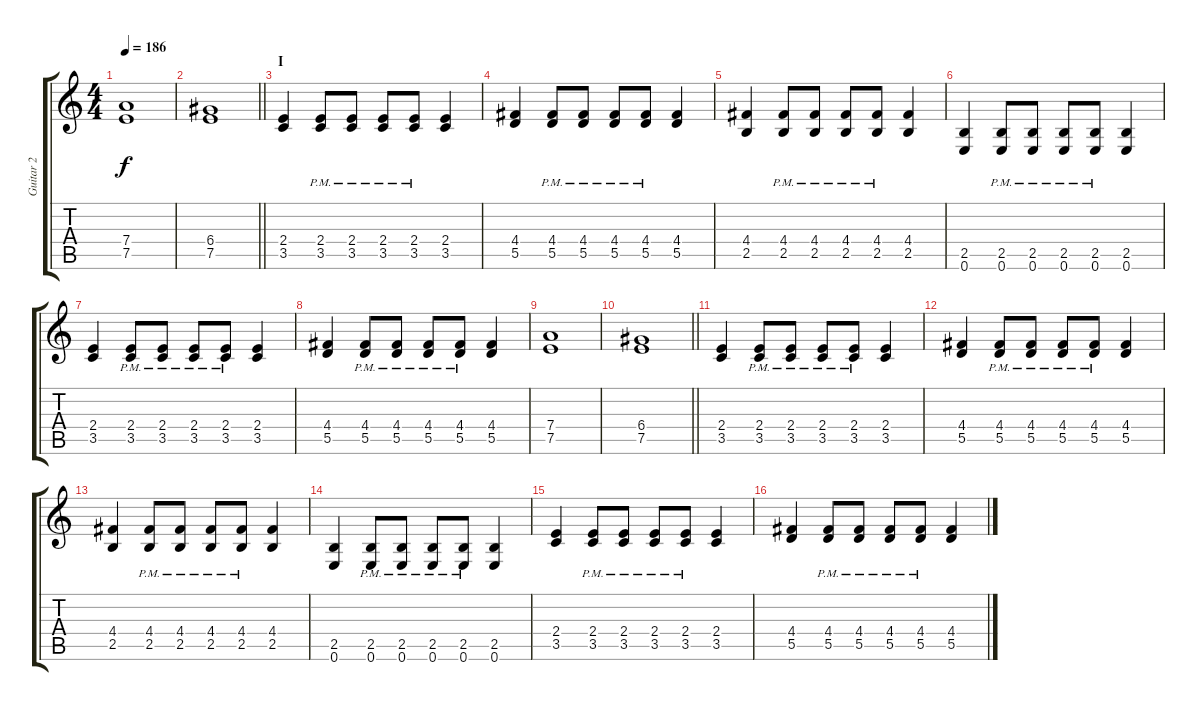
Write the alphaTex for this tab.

\track ("Guitar 2" "Guitar 2") {instrument electricguitarclean}
\staff {score tabs}
\tuning (E4 B3 G3 D3 A2 E2) {hide}
\ts (4 4)
\tempo 186
\clef g2
\ks c
(7.4 7.5).1{dy f} |
\barLineRight lightlight
(6.4 7.5).1 |
\section ("" "I")
(2.4 3.5).4 (2.4{pm} 3.5{pm}).8 (2.4{pm} 3.5{pm}).8 (2.4{pm} 3.5{pm}).8 (2.4{pm} 3.5{pm}).8 (2.4 3.5).4 |
(4.4 5.5).4 (4.4{pm} 5.5{pm}).8 (4.4{pm} 5.5{pm}).8 (4.4{pm} 5.5{pm}).8 (4.4{pm} 5.5{pm}).8 (4.4 5.5).4 |
(4.4 2.5).4 (4.4{pm} 2.5{pm}).8 (4.4{pm} 2.5{pm}).8 (4.4{pm} 2.5{pm}).8 (4.4{pm} 2.5{pm}).8 (4.4 2.5).4 |
(2.5 0.6).4 (2.5{pm} 0.6{pm}).8 (2.5{pm} 0.6{pm}).8 (2.5{pm} 0.6{pm}).8 (2.5{pm} 0.6{pm}).8 (2.5 0.6).4 |
(2.4 3.5).4 (2.4{pm} 3.5{pm}).8 (2.4{pm} 3.5{pm}).8 (2.4{pm} 3.5{pm}).8 (2.4{pm} 3.5{pm}).8 (2.4 3.5).4 |
(4.4 5.5).4 (4.4{pm} 5.5{pm}).8 (4.4{pm} 5.5{pm}).8 (4.4{pm} 5.5{pm}).8 (4.4{pm} 5.5{pm}).8 (4.4 5.5).4 |
(7.4 7.5).1 |
\barLineRight lightlight
(6.4 7.5).1 |
(2.4 3.5).4 (2.4{pm} 3.5{pm}).8 (2.4{pm} 3.5{pm}).8 (2.4{pm} 3.5{pm}).8 (2.4{pm} 3.5{pm}).8 (2.4 3.5).4 |
(4.4 5.5).4 (4.4{pm} 5.5{pm}).8 (4.4{pm} 5.5{pm}).8 (4.4{pm} 5.5{pm}).8 (4.4{pm} 5.5{pm}).8 (4.4 5.5).4 |
(4.4 2.5).4 (4.4{pm} 2.5{pm}).8 (4.4{pm} 2.5{pm}).8 (4.4{pm} 2.5{pm}).8 (4.4{pm} 2.5{pm}).8 (4.4 2.5).4 |
(2.5 0.6).4 (2.5{pm} 0.6{pm}).8 (2.5{pm} 0.6{pm}).8 (2.5{pm} 0.6{pm}).8 (2.5{pm} 0.6{pm}).8 (2.5 0.6).4 |
(2.4 3.5).4 (2.4{pm} 3.5{pm}).8 (2.4{pm} 3.5{pm}).8 (2.4{pm} 3.5{pm}).8 (2.4{pm} 3.5{pm}).8 (2.4 3.5).4 |
(4.4 5.5).4 (4.4{pm} 5.5{pm}).8 (4.4{pm} 5.5{pm}).8 (4.4{pm} 5.5{pm}).8 (4.4{pm} 5.5{pm}).8 (4.4 5.5).4
